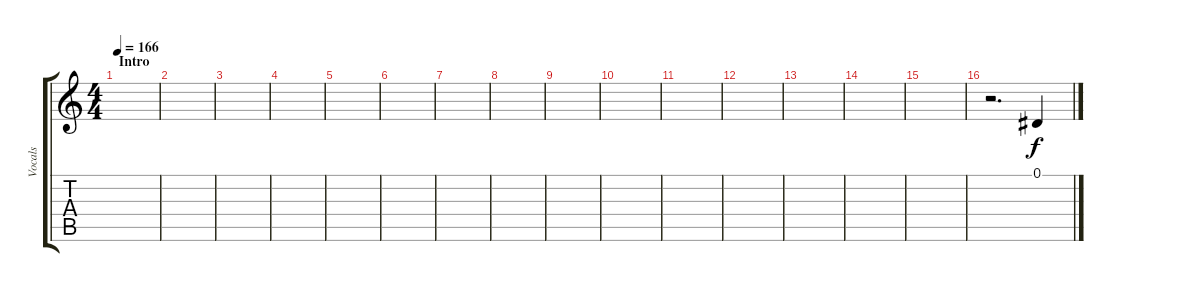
\track ("Vocals" "Vocals") {instrument lead2sawtooth}
\staff {score tabs}
\tuning (Eb4 Bb3 Gb3 Db3 Ab2 Eb2) {hide}
\ts (4 4)
\section ("" "Intro")
\tempo 166
\tempo 144
\tempo 166
\clef g2
\ks c
|
|
|
|
|
|
|
|
|
|
|
|
|
|
|
r.2{d} 0.1.4
